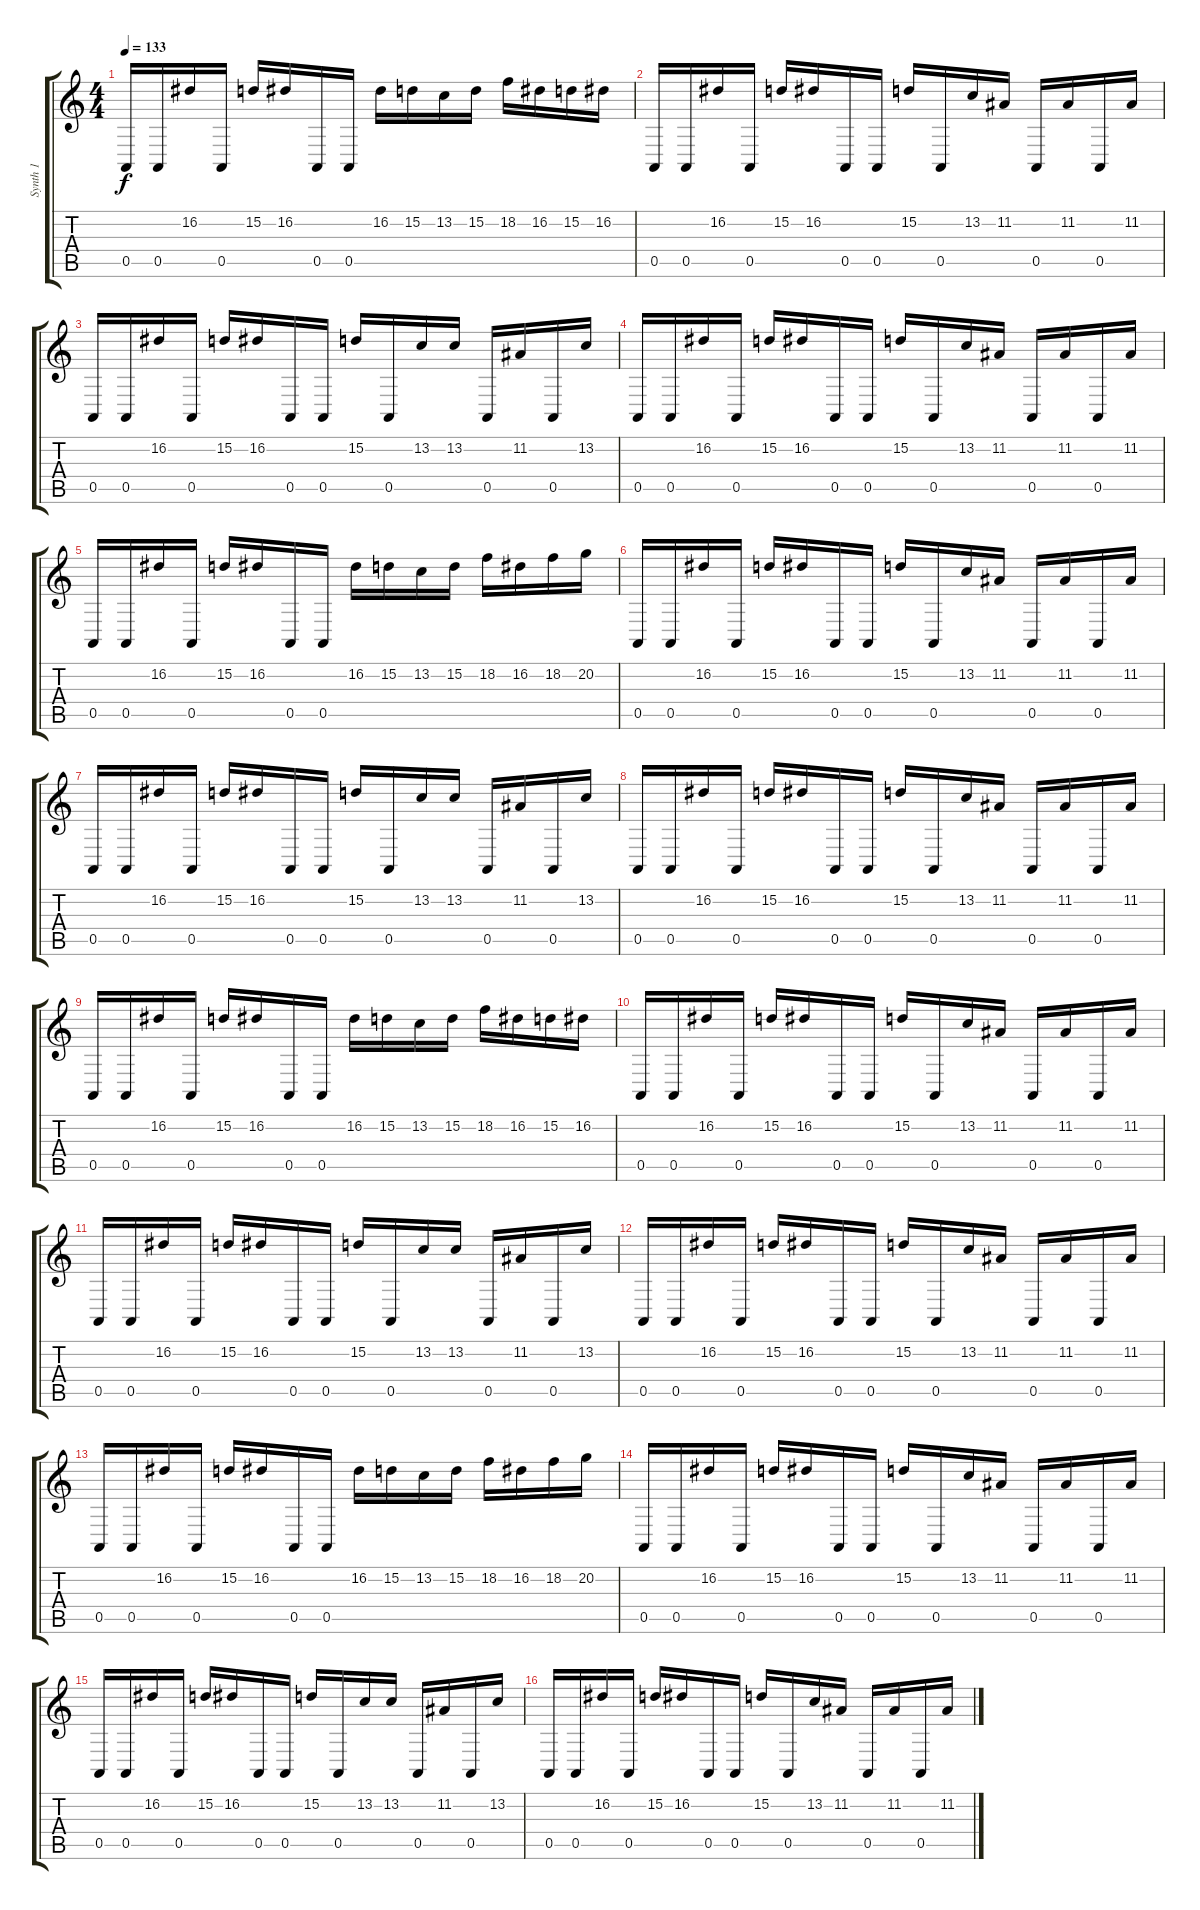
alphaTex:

\track ("Synth 1" "Synth 1") {instrument lead2sawtooth}
\staff {score tabs}
\tuning (E4 B3 G3 D3 A2 E2) {hide}
\ts (4 4)
\tempo 133
\clef g2
\ks c
0.5.16{dy f} 0.5.16 16.2.16 0.5.16 15.2.16 16.2.16 0.5.16 0.5.16 16.2.16 15.2.16 13.2.16 15.2.16 18.2.16 16.2.16 15.2.16 16.2.16 |
0.5.16 0.5.16 16.2.16 0.5.16 15.2.16 16.2.16 0.5.16 0.5.16 15.2.16 0.5.16 13.2.16 11.2.16 0.5.16 11.2.16 0.5.16 11.2.16 |
0.5.16 0.5.16 16.2.16 0.5.16 15.2.16 16.2.16 0.5.16 0.5.16 15.2.16 0.5.16 13.2.16 13.2.16 0.5.16 11.2.16 0.5.16 13.2.16 |
0.5.16 0.5.16 16.2.16 0.5.16 15.2.16 16.2.16 0.5.16 0.5.16 15.2.16 0.5.16 13.2.16 11.2.16 0.5.16 11.2.16 0.5.16 11.2.16 |
0.5.16 0.5.16 16.2.16 0.5.16 15.2.16 16.2.16 0.5.16 0.5.16 16.2.16 15.2.16 13.2.16 15.2.16 18.2.16 16.2.16 18.2.16 20.2.16 |
0.5.16 0.5.16 16.2.16 0.5.16 15.2.16 16.2.16 0.5.16 0.5.16 15.2.16 0.5.16 13.2.16 11.2.16 0.5.16 11.2.16 0.5.16 11.2.16 |
0.5.16 0.5.16 16.2.16 0.5.16 15.2.16 16.2.16 0.5.16 0.5.16 15.2.16 0.5.16 13.2.16 13.2.16 0.5.16 11.2.16 0.5.16 13.2.16 |
0.5.16 0.5.16 16.2.16 0.5.16 15.2.16 16.2.16 0.5.16 0.5.16 15.2.16 0.5.16 13.2.16 11.2.16 0.5.16 11.2.16 0.5.16 11.2.16 |
0.5.16 0.5.16 16.2.16 0.5.16 15.2.16 16.2.16 0.5.16 0.5.16 16.2.16 15.2.16 13.2.16 15.2.16 18.2.16 16.2.16 15.2.16 16.2.16 |
0.5.16 0.5.16 16.2.16 0.5.16 15.2.16 16.2.16 0.5.16 0.5.16 15.2.16 0.5.16 13.2.16 11.2.16 0.5.16 11.2.16 0.5.16 11.2.16 |
0.5.16 0.5.16 16.2.16 0.5.16 15.2.16 16.2.16 0.5.16 0.5.16 15.2.16 0.5.16 13.2.16 13.2.16 0.5.16 11.2.16 0.5.16 13.2.16 |
0.5.16 0.5.16 16.2.16 0.5.16 15.2.16 16.2.16 0.5.16 0.5.16 15.2.16 0.5.16 13.2.16 11.2.16 0.5.16 11.2.16 0.5.16 11.2.16 |
0.5.16 0.5.16 16.2.16 0.5.16 15.2.16 16.2.16 0.5.16 0.5.16 16.2.16 15.2.16 13.2.16 15.2.16 18.2.16 16.2.16 18.2.16 20.2.16 |
0.5.16 0.5.16 16.2.16 0.5.16 15.2.16 16.2.16 0.5.16 0.5.16 15.2.16 0.5.16 13.2.16 11.2.16 0.5.16 11.2.16 0.5.16 11.2.16 |
0.5.16 0.5.16 16.2.16 0.5.16 15.2.16 16.2.16 0.5.16 0.5.16 15.2.16 0.5.16 13.2.16 13.2.16 0.5.16 11.2.16 0.5.16 13.2.16 |
0.5.16 0.5.16 16.2.16 0.5.16 15.2.16 16.2.16 0.5.16 0.5.16 15.2.16 0.5.16 13.2.16 11.2.16 0.5.16 11.2.16 0.5.16 11.2.16
